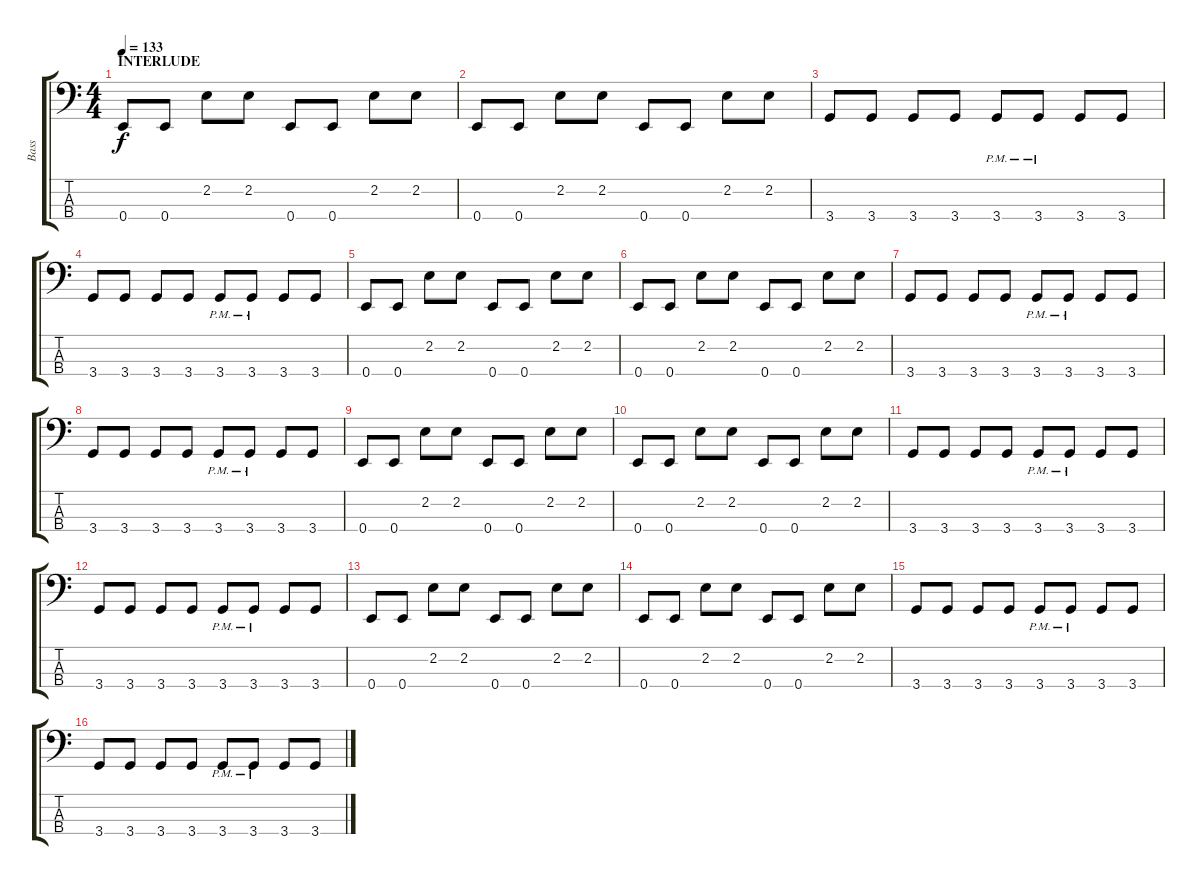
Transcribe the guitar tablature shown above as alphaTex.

\track ("Bass" "Bass") {instrument electricbassfinger}
\staff {score tabs}
\tuning (G2 D2 A1 E1) {hide}
\ts (4 4)
\section ("" "INTERLUDE")
\tempo 133
\clef f4
\ks c
0.4.8{dy f} 0.4.8 2.2.8 2.2.8 0.4.8 0.4.8 2.2.8 2.2.8 |
0.4.8 0.4.8 2.2.8 2.2.8 0.4.8 0.4.8 2.2.8 2.2.8 |
3.4.8 3.4.8 3.4.8 3.4.8 3.4{pm}.8 3.4{pm}.8 3.4.8 3.4.8 |
3.4.8 3.4.8 3.4.8 3.4.8 3.4{pm}.8 3.4{pm}.8 3.4.8 3.4.8 |
0.4.8 0.4.8 2.2.8 2.2.8 0.4.8 0.4.8 2.2.8 2.2.8 |
0.4.8 0.4.8 2.2.8 2.2.8 0.4.8 0.4.8 2.2.8 2.2.8 |
3.4.8 3.4.8 3.4.8 3.4.8 3.4{pm}.8 3.4{pm}.8 3.4.8 3.4.8 |
3.4.8 3.4.8 3.4.8 3.4.8 3.4{pm}.8 3.4{pm}.8 3.4.8 3.4.8 |
0.4.8 0.4.8 2.2.8 2.2.8 0.4.8 0.4.8 2.2.8 2.2.8 |
0.4.8 0.4.8 2.2.8 2.2.8 0.4.8 0.4.8 2.2.8 2.2.8 |
3.4.8 3.4.8 3.4.8 3.4.8 3.4{pm}.8 3.4{pm}.8 3.4.8 3.4.8 |
3.4.8 3.4.8 3.4.8 3.4.8 3.4{pm}.8 3.4{pm}.8 3.4.8 3.4.8 |
0.4.8 0.4.8 2.2.8 2.2.8 0.4.8 0.4.8 2.2.8 2.2.8 |
0.4.8 0.4.8 2.2.8 2.2.8 0.4.8 0.4.8 2.2.8 2.2.8 |
3.4.8 3.4.8 3.4.8 3.4.8 3.4{pm}.8 3.4{pm}.8 3.4.8 3.4.8 |
3.4.8 3.4.8 3.4.8 3.4.8 3.4{pm}.8 3.4{pm}.8 3.4.8 3.4.8
